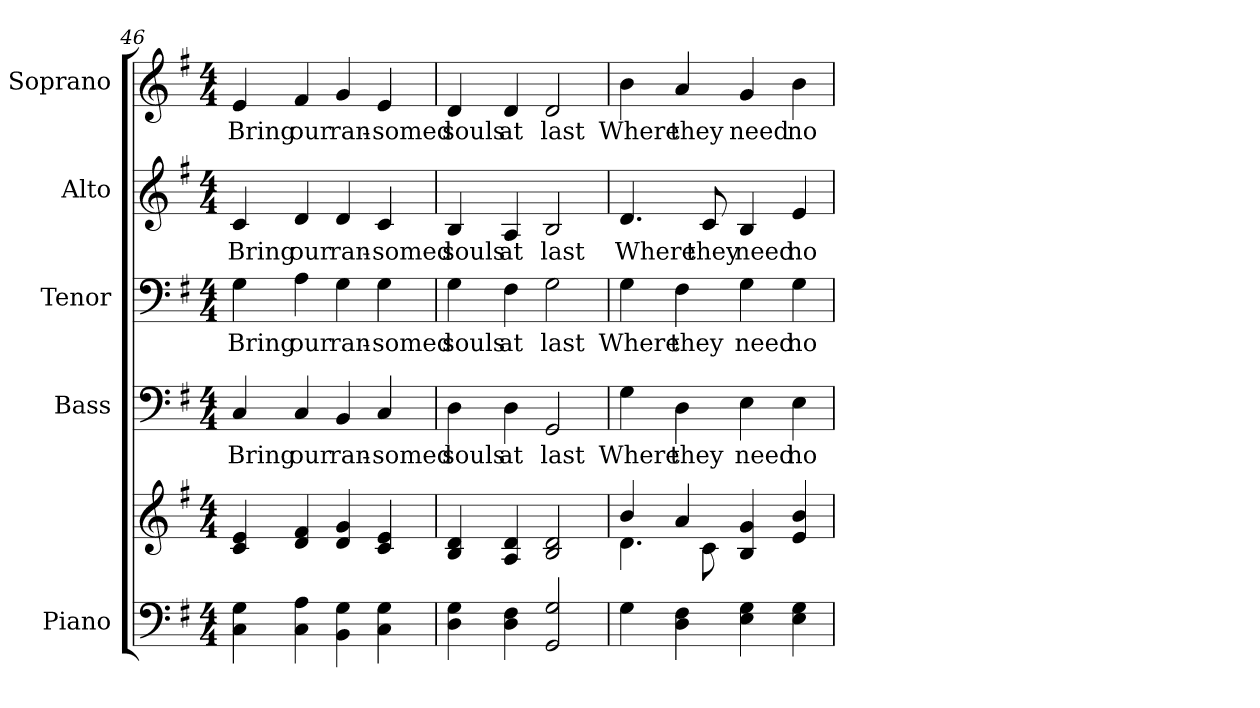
**kern	**kern	**kern	**text	**kern	**text	**kern	**text	**kern	**text
*part5	*part5	*part4	*part4	*part3	*part3	*part2	*part2	*part1	*part1
*staff6	*staff5	*staff4	*staff4	*staff3	*staff3	*staff2	*staff2	*staff1	*staff1
*I"Piano	*	*I"Bass	*	*I"Tenor	*	*I"Alto	*	*I"Soprano	*
*I'Pno.	*	*I'B.	*	*I'T.	*	*I'A.	*	*I'S.	*
!!LO:PB:g=z
*clefF4	*clefG2	*clefF4	*	*clefF4	*	*clefG2	*	*clefG2	*
*k[f#]	*k[f#]	*k[f#]	*	*k[f#]	*	*k[f#]	*	*k[f#]	*
*G:	*G:	*G:	*	*G:	*	*G:	*	*G:	*
*M4/4	*M4/4	*M4/4	*	*M4/4	*	*M4/4	*	*M4/4	*
=46	=46	=46	=46	=46	=46	=46	=46	=46	=46
!	!	!	!LO:LY:b:color=#000000	!	!	!	!	!	!
!	!	!	!	!	!LO:LY:b:color=#000000	!	!	!	!
!	!	!	!	!	!	!	!LO:LY:b:color=#000000	!	!
!	!	!	!	!	!	!	!	!	!LO:LY:b:color=#000000
4Ci\ 4Gi	4ci/ 4ei	4Ci/	Bring	4Gi\	Bring	4ci/	Bring	4ei/	Bring
!	!	!	!LO:LY:b:color=#000000	!	!	!	!	!	!
!	!	!	!	!	!LO:LY:b:color=#000000	!	!	!	!
!	!	!	!	!	!	!	!LO:LY:b:color=#000000	!	!
!	!	!	!	!	!	!	!	!	!LO:LY:b:color=#000000
4Ci\ 4Ai	4di/ 4f#i	4Ci/	our	4Ai\	our	4di/	our	4f#i/	our
!	!	!	!LO:LY:b:color=#000000	!	!	!	!	!	!
!	!	!	!	!	!LO:LY:b:color=#000000	!	!	!	!
!	!	!	!	!	!	!	!LO:LY:b:color=#000000	!	!
!	!	!	!	!	!	!	!	!	!LO:LY:b:color=#000000
4BBi\ 4Gi	4di/ 4gi	4BBi/	ran-	4Gi\	ran-	4di/	ran-	4gi/	ran-
!	!	!	!LO:LY:b:color=#000000	!	!	!	!	!	!
!	!	!	!	!	!LO:LY:b:color=#000000	!	!	!	!
!	!	!	!	!	!	!	!LO:LY:b:color=#000000	!	!
!	!	!	!	!	!	!	!	!	!LO:LY:b:color=#000000
4Ci\ 4Gi	4ci/ 4ei	4Ci/	-somed	4Gi\	-somed	4ci/	-somed	4ei/	-somed
=47	=47	=47	=47	=47	=47	=47	=47	=47	=47
!	!	!	!LO:LY:b:color=#000000	!	!	!	!	!	!
!	!	!	!	!	!LO:LY:b:color=#000000	!	!	!	!
!	!	!	!	!	!	!	!LO:LY:b:color=#000000	!	!
!	!	!	!	!	!	!	!	!	!LO:LY:b:color=#000000
4Di\ 4Gi	4Bi/ 4di	4Di\	souls	4Gi\	souls	4Bi/	souls	4di/	souls
!	!	!	!LO:LY:b:color=#000000	!	!	!	!	!	!
!	!	!	!	!	!LO:LY:b:color=#000000	!	!	!	!
!	!	!	!	!	!	!	!LO:LY:b:color=#000000	!	!
!	!	!	!	!	!	!	!	!	!LO:LY:b:color=#000000
4Di\ 4F#i	4Ai/ 4di	4Di\	at	4F#i\	at	4Ai/	at	4di/	at
!	!	!	!LO:LY:b:color=#000000	!	!	!	!	!	!
!	!	!	!	!	!LO:LY:b:color=#000000	!	!	!	!
!	!	!	!	!	!	!	!LO:LY:b:color=#000000	!	!
!	!	!	!	!	!	!	!	!	!LO:LY:b:color=#000000
2GGi/ 2Gi	2Bi/ 2di	2GGi/	last	2Gi\	last	2Bi/	last	2di/	last
=48	=48	=48	=48	=48	=48	=48	=48	=48	=48
*	*^	*	*	*	*	*	*	*	*
!	!	!	!	!LO:LY:b:color=#000000	!	!	!	!	!	!
!	!	!	!	!	!	!LO:LY:b:color=#000000	!	!	!	!
!	!	!	!	!	!	!	!	!LO:LY:b:color=#000000	!	!
!	!	!	!	!	!	!	!	!	!	!LO:LY:b:color=#000000
4Gi\	4bi/	4.di\	4Gi\	Where	4Gi\	Where	4.di/	Where	4bi\	Where
!	!	!	!	!LO:LY:b:color=#000000	!	!	!	!	!	!
!	!	!	!	!	!	!LO:LY:b:color=#000000	!	!	!	!
!	!	!	!	!	!	!	!	!	!	!LO:LY:b:color=#000000
4Di\ 4F#i	4ai/	.	4Di\	they	4F#i\	they	.	.	4ai/	they
!	!	!	!	!	!	!	!	!LO:LY:b:color=#000000	!	!
.	.	8ci\	.	.	.	.	8ci/	they	.	.
!	!	!	!	!LO:LY:b:color=#000000	!	!	!	!	!	!
!	!	!	!	!	!	!LO:LY:b:color=#000000	!	!	!	!
!	!	!	!	!	!	!	!	!LO:LY:b:color=#000000	!	!
!	!	!	!	!	!	!	!	!	!	!LO:LY:b:color=#000000
4Ei\ 4Gi	4Bi/ 4gi	2ryy	4Ei\	need	4Gi\	need	4Bi/	need	4gi/	need
!	!	!	!	!LO:LY:b:color=#000000	!	!	!	!	!	!
!	!	!	!	!	!	!LO:LY:b:color=#000000	!	!	!	!
!	!	!	!	!	!	!	!	!LO:LY:b:color=#000000	!	!
!	!	!	!	!	!	!	!	!	!	!LO:LY:b:color=#000000
4Ei\ 4Gi	4ei/ 4bi	.	4Ei\	no	4Gi\	no	4ei/	no	4bi\	no
*	*v	*v	*	*	*	*	*	*	*	*
=	=	=	=	=	=	=	=	=	=
*-	*-	*-	*-	*-	*-	*-	*-	*-	*-
